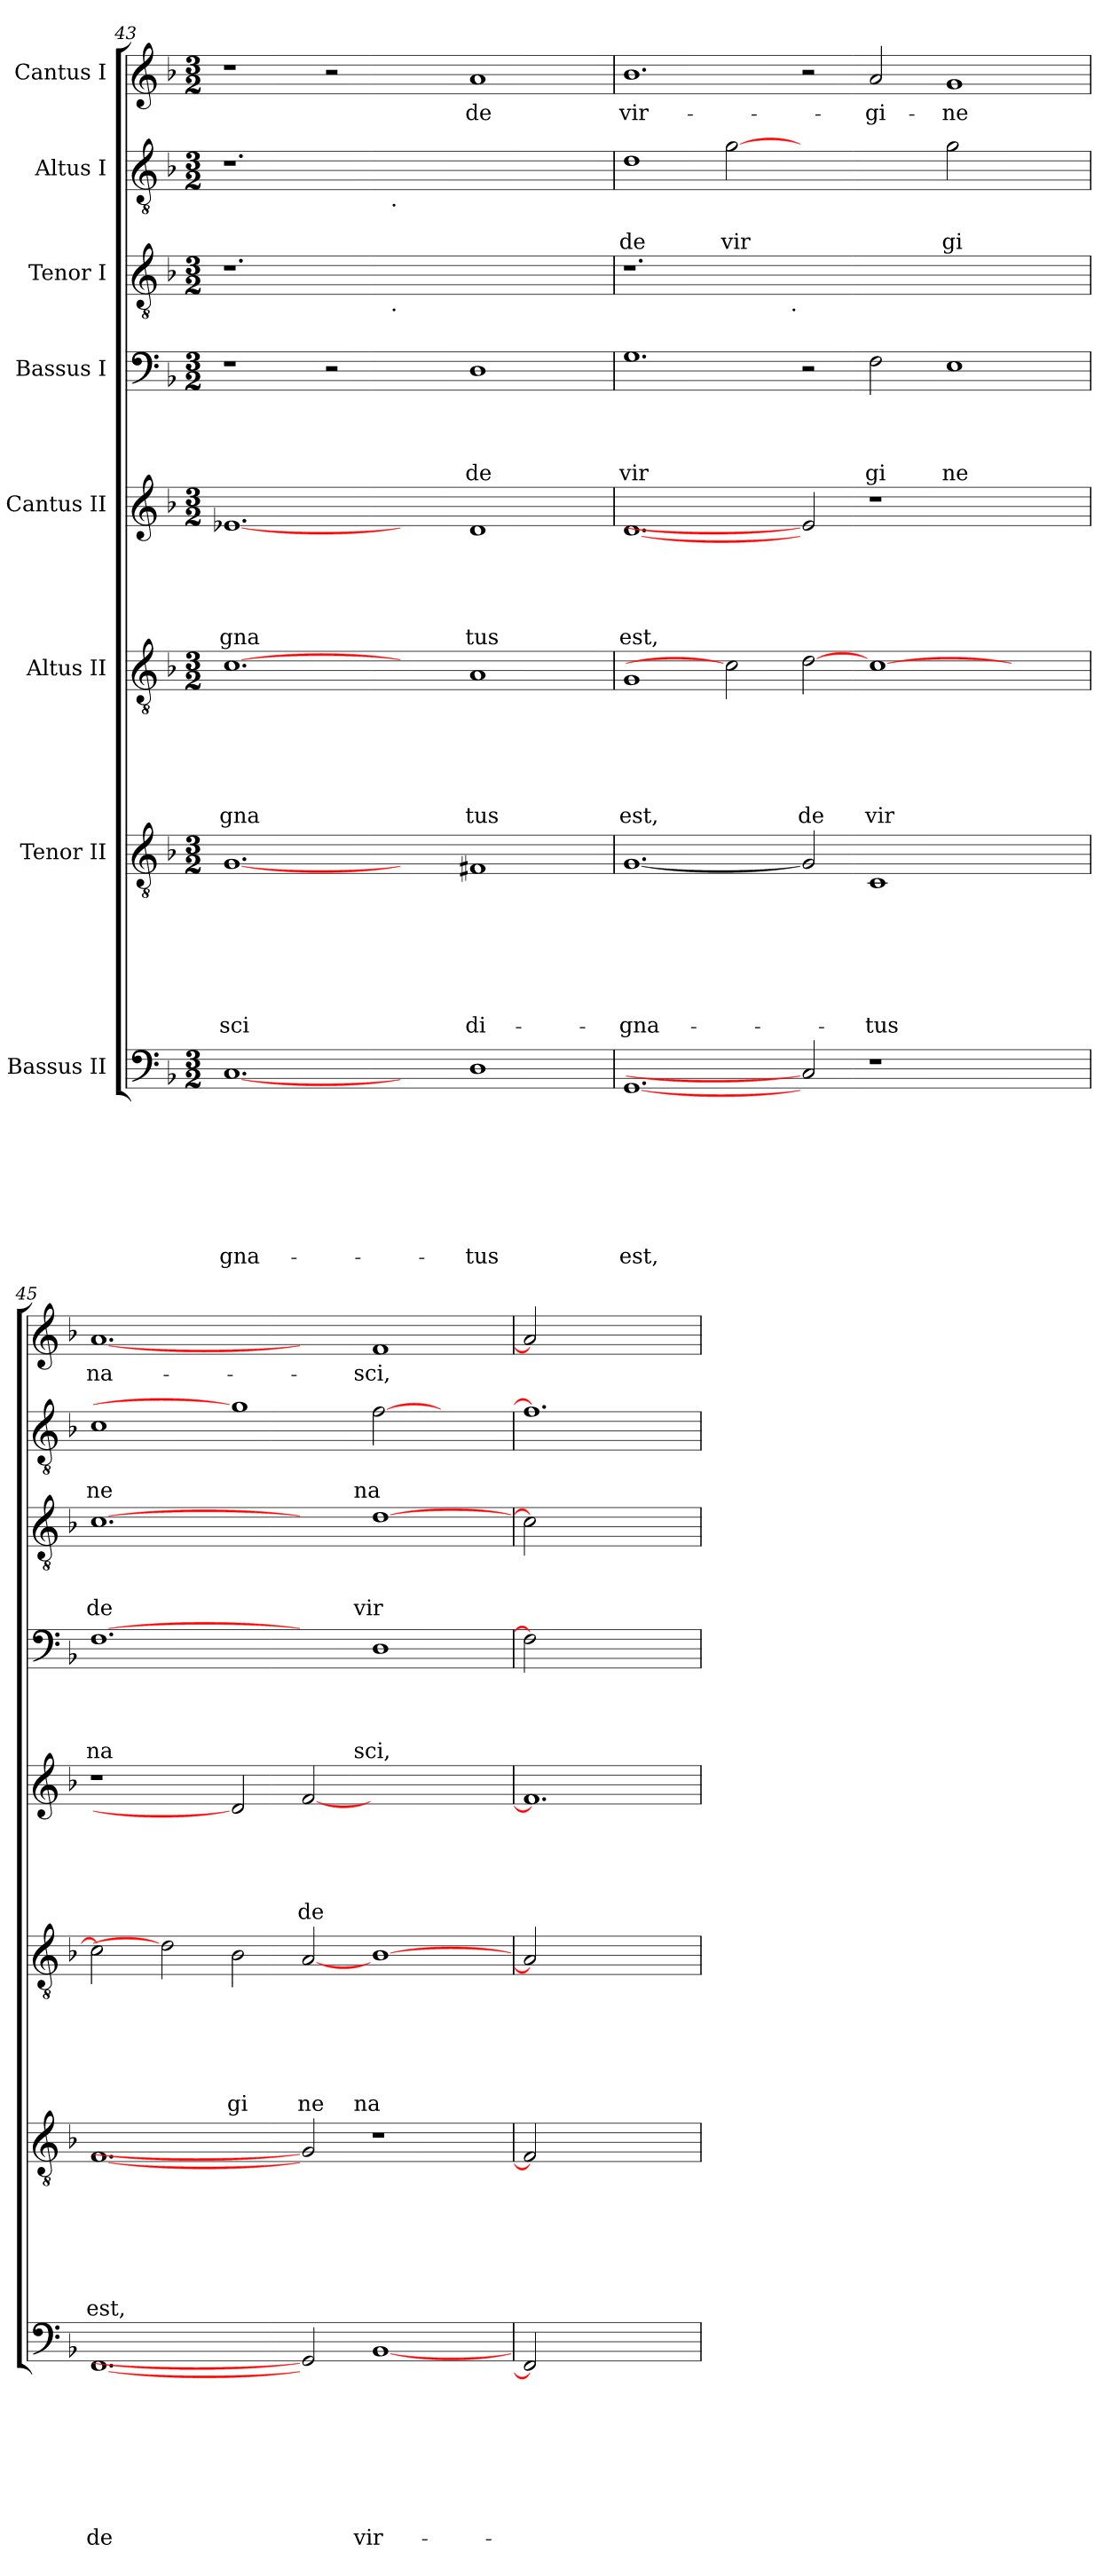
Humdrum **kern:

**kern	**text	**text	**text	**text	**text	**text	**text	**text	**kern	**text	**text	**text	**text	**text	**text	**text	**kern	**text	**text	**text	**text	**text	**text	**kern	**text	**text	**text	**text	**text	**kern	**text	**text	**text	**text	**kern	**text	**text	**text	**kern	**text	**text	**kern	**text
*part8	*part8	*part8	*part8	*part8	*part8	*part8	*part8	*part8	*part7	*part7	*part7	*part7	*part7	*part7	*part7	*part7	*part6	*part6	*part6	*part6	*part6	*part6	*part6	*part5	*part5	*part5	*part5	*part5	*part5	*part4	*part4	*part4	*part4	*part4	*part3	*part3	*part3	*part3	*part2	*part2	*part2	*part1	*part1
*staff8	*staff8	*staff8	*staff8	*staff8	*staff8	*staff8	*staff8	*staff8	*staff7	*staff7	*staff7	*staff7	*staff7	*staff7	*staff7	*staff7	*staff6	*staff6	*staff6	*staff6	*staff6	*staff6	*staff6	*staff5	*staff5	*staff5	*staff5	*staff5	*staff5	*staff4	*staff4	*staff4	*staff4	*staff4	*staff3	*staff3	*staff3	*staff3	*staff2	*staff2	*staff2	*staff1	*staff1
*I"Bassus II	*	*	*	*	*	*	*	*	*I"Tenor II	*	*	*	*	*	*	*	*I"Altus II	*	*	*	*	*	*	*I"Cantus II	*	*	*	*	*	*I"Bassus I	*	*	*	*	*I"Tenor I	*	*	*	*I"Altus I	*	*	*I"Cantus I	*
*clefF4	*	*	*	*	*	*	*	*	*clefGv2	*	*	*	*	*	*	*	*clefGv2	*	*	*	*	*	*	*clefG2	*	*	*	*	*	*clefF4	*	*	*	*	*clefGv2	*	*	*	*clefGv2	*	*	*clefG2	*
*k[b-]	*	*	*	*	*	*	*	*	*k[b-]	*	*	*	*	*	*	*	*k[b-]	*	*	*	*	*	*	*k[b-]	*	*	*	*	*	*k[b-]	*	*	*	*	*k[b-]	*	*	*	*k[b-]	*	*	*k[b-]	*
*F:	*	*	*	*	*	*	*	*	*F:	*	*	*	*	*	*	*	*F:	*	*	*	*	*	*	*F:	*	*	*	*	*	*F:	*	*	*	*	*F:	*	*	*	*F:	*	*	*F:	*
*M3/2	*	*	*	*	*	*	*	*	*M3/2	*	*	*	*	*	*	*	*M3/2	*	*	*	*	*	*	*M3/2	*	*	*	*	*	*M3/2	*	*	*	*	*M3/2	*	*	*	*M3/2	*	*	*M3/2	*
=43	=43	=43	=43	=43	=43	=43	=43	=43	=43	=43	=43	=43	=43	=43	=43	=43	=43	=43	=43	=43	=43	=43	=43	=43	=43	=43	=43	=43	=43	=43	=43	=43	=43	=43	=43	=43	=43	=43	=43	=43	=43	=43	=43
!	!	!	!	!	!	!	!	!LO:LY:b	!	!	!	!	!	!	!	!LO:LY:b	!	!	!	!	!	!	!LO:LY:b	!	!	!	!	!	!LO:LY:b	!	!	!	!	!	!	!	!	!	!	!	!	!	!
*	*	*	*	*	*	*	*	*	*	*	*	*	*	*	*	*	*	*	*	*	*	*	*	*	*	*	*	*	*	*	*	*	*	*	*^	*	*	*	*^	*	*	*	*
[1.C	.	.	.	.	.	.	.	-gna-	[1.G	.	.	.	.	.	.	-sci	[1.c	.	.	.	.	.	gna	[1.e-X	.	.	.	.	gna	1r	.	.	.	.	1.r	1ryy	.	.	.	1.r	1ryy	.	.	1r	.
.	.	.	.	.	.	.	.	.	.	.	.	.	.	.	.	.	.	.	.	.	.	.	.	.	.	.	.	.	.	2r	.	.	.	.	.	4...ryy	.	.	.	.	4...ryy	.	.	2r	.
!	!	!	!	!	!	!	!	!	!	!	!	!	!	!	!	!	!	!	!	!	!	!	!	!	!	!	!	!	!	!	!	!	!	!	!	!	!	!	!	!	!LO:TX:b:t=.	!	!	!	!
!	!	!	!	!	!	!	!	!	!	!	!	!	!	!	!	!	!	!	!	!	!	!	!	!	!	!	!	!	!	!	!	!	!	!	!	!LO:TX:b:t=.	!	!	!	!	!	!	!	!	!
.	.	.	.	.	.	.	.	.	.	.	.	.	.	.	.	.	.	.	.	.	.	.	.	.	.	.	.	.	.	.	.	.	.	.	.	1ryy	.	.	.	.	1ryy	.	.	.	.
2ryy	.	.	.	.	.	.	.	.	2ryy	.	.	.	.	.	.	.	2ryy	.	.	.	.	.	.	2ryy	.	.	.	.	.	2ryy	.	.	.	.	1.ryy	.	.	.	.	1.ryy	.	.	.	2ryy	.
!	!	!	!	!	!	!	!	!LO:LY:b	!	!	!	!	!	!	!	!LO:LY:b	!	!	!	!	!	!	!LO:LY:b	!	!	!	!	!	!LO:LY:b	!	!	!	!	!LO:LY:b	!	!	!	!	!	!	!	!	!	!	!LO:LY:b
1D	.	.	.	.	.	.	.	-tus	1F#X	.	.	.	.	.	.	di-	1A	.	.	.	.	.	tus	1d	.	.	.	.	tus	1D	.	.	.	de	.	.	.	.	.	.	.	.	.	1a	de
.	.	.	.	.	.	.	.	.	.	.	.	.	.	.	.	.	.	.	.	.	.	.	.	.	.	.	.	.	.	.	.	.	.	.	.	2ryy	.	.	.	.	2ryy	.	.	.	.
.	.	.	.	.	.	.	.	.	.	.	.	.	.	.	.	.	.	.	.	.	.	.	.	.	.	.	.	.	.	.	.	.	.	.	.	32ryy	.	.	.	.	32ryy	.	.	.	.
=44	=44	=44	=44	=44	=44	=44	=44	=44	=44	=44	=44	=44	=44	=44	=44	=44	=44	=44	=44	=44	=44	=44	=44	=44	=44	=44	=44	=44	=44	=44	=44	=44	=44	=44	=44	=44	=44	=44	=44	=44	=44	=44	=44	=44	=44
!	!	!	!	!	!	!	!	!LO:LY:b	!	!	!	!	!	!	!	!LO:LY:b	!	!	!	!	!	!	!LO:LY:b	!	!	!	!	!	!LO:LY:b	!	!	!	!	!LO:LY:b	!	!	!	!	!	!	!	!	!LO:LY:b	!	!LO:LY:b
*	*	*	*	*	*	*	*	*	*	*	*	*	*	*	*	*	*	*	*	*	*	*	*	*	*	*	*	*	*	*	*	*	*	*	*	*	*	*	*	*v	*v	*	*	*	*
[1.GG	.	.	.	.	.	.	.	est,	[1.G	.	.	.	.	.	.	-gna-	1G	.	.	.	.	.	est,	[1.d	.	.	.	.	est,	1.G	.	.	.	vir	1.r	1ryy	.	.	.	1d	.	de	1.b-	vir-
!	!	!	!	!	!	!	!	!	!	!	!	!	!	!	!	!	!	!	!	!	!	!	!	!	!	!	!	!	!	!	!	!	!	!	!	!	!	!	!	!	!	!LO:LY:b	!	!
.	.	.	.	.	.	.	.	.	.	.	.	.	.	.	.	.	2c]	.	.	.	.	.	.	.	.	.	.	.	.	.	.	.	.	.	.	4...ryy	.	.	.	[2g	.	vir	.	.
!	!	!	!	!	!	!	!	!	!	!	!	!	!	!	!	!	!	!	!	!	!	!	!	!	!	!	!	!	!	!	!	!	!	!	!	!LO:TX:b:t=.	!	!	!	!	!	!	!	!
.	.	.	.	.	.	.	.	.	.	.	.	.	.	.	.	.	.	.	.	.	.	.	.	.	.	.	.	.	.	.	.	.	.	.	.	1ryy	.	.	.	.	.	.	.	.
!	!	!	!	!	!	!	!	!	!	!	!	!	!	!	!	!	!	!	!	!	!	!	!LO:LY:b	!	!	!	!	!	!	!	!	!	!	!	!	!	!	!	!	!	!	!	!	!
2C]	.	.	.	.	.	.	.	.	2G]	.	.	.	.	.	.	.	[2d	.	.	.	.	.	de	2e-]	.	.	.	.	.	2r	.	.	.	.	0ryy	.	.	.	.	1ryy	.	.	2r	.
!	!	!	!	!	!	!	!	!	!	!	!	!	!	!	!	!LO:LY:b	!	!	!	!	!	!	!LO:LY:b	!	!	!	!	!	!	!	!	!	!	!LO:LY:b	!	!	!	!	!	!	!	!	!	!LO:LY:b
1r	.	.	.	.	.	.	.	.	1C	.	.	.	.	.	.	-tus	[>1c	.	.	.	.	.	vir	1r	.	.	.	.	.	2F\	.	.	.	gi	.	.	.	.	.	.	.	.	2a/	-gi-
.	.	.	.	.	.	.	.	.	.	.	.	.	.	.	.	.	.	.	.	.	.	.	.	.	.	.	.	.	.	.	.	.	.	.	.	1ryy	.	.	.	.	.	.	.	.
!	!	!	!	!	!	!	!	!	!	!	!	!	!	!	!	!	!	!	!	!	!	!	!	!	!	!	!	!	!	!	!	!	!	!LO:LY:b	!	!	!	!	!	!	!	!LO:LY:b	!	!LO:LY:b
.	.	.	.	.	.	.	.	.	.	.	.	.	.	.	.	.	.	.	.	.	.	.	.	.	.	.	.	.	.	1E	.	.	.	ne	.	.	.	.	.	2g\	.	gi	1g	-ne
2ryy	.	.	.	.	.	.	.	.	2ryy	.	.	.	.	.	.	.	2ryy	.	.	.	.	.	.	2ryy	.	.	.	.	.	.	.	.	.	.	.	.	.	.	.	2ryy	.	.	.	.
.	.	.	.	.	.	.	.	.	.	.	.	.	.	.	.	.	.	.	.	.	.	.	.	.	.	.	.	.	.	.	.	.	.	.	.	32ryy	.	.	.	.	.	.	.	.
=45	=45	=45	=45	=45	=45	=45	=45	=45	=45	=45	=45	=45	=45	=45	=45	=45	=45	=45	=45	=45	=45	=45	=45	=45	=45	=45	=45	=45	=45	=45	=45	=45	=45	=45	=45	=45	=45	=45	=45	=45	=45	=45	=45	=45
!	!	!	!	!	!	!	!	!LO:LY:b	!	!	!	!	!	!	!	!LO:LY:b	!	!	!	!	!	!	!	!	!	!	!	!	!	!	!	!	!	!LO:LY:b	!	!	!	!	!LO:LY:b	!	!	!LO:LY:b	!	!LO:LY:b
*	*	*	*	*	*	*	*	*	*	*	*	*	*	*	*	*	*	*	*	*	*	*	*	*	*	*	*	*	*	*	*	*	*	*	*v	*v	*	*	*	*	*	*	*	*
[1.FF	.	.	.	.	.	.	.	de	[1.F	.	.	.	.	.	.	est,	2c\]	.	.	.	.	.	.	1r	.	.	.	.	.	[1.F	.	.	.	na	[1.c	.	.	de	1c	.	ne	[1.a	na-
.	.	.	.	.	.	.	.	.	.	.	.	.	.	.	.	.	2d]	.	.	.	.	.	.	.	.	.	.	.	.	.	.	.	.	.	.	.	.	.	.	.	.	.	.
!	!	!	!	!	!	!	!	!	!	!	!	!	!	!	!	!	!	!	!	!	!	!	!LO:LY:b	!	!	!	!	!	!	!	!	!	!	!	!	!	!	!	!	!	!	!	!
.	.	.	.	.	.	.	.	.	.	.	.	.	.	.	.	.	2B-\	.	.	.	.	.	gi	2d]	.	.	.	.	.	.	.	.	.	.	.	.	.	.	1g]	.	.	.	.
!	!	!	!	!	!	!	!	!	!	!	!	!	!	!	!	!	!	!	!	!	!	!	!LO:LY:b	!	!	!	!	!	!LO:LY:b	!	!	!	!	!	!	!	!	!	!	!	!	!	!
2GG]	.	.	.	.	.	.	.	.	2G]	.	.	.	.	.	.	.	[2A	.	.	.	.	.	ne	[2f	.	.	.	.	de	2ryy	.	.	.	.	2ryy	.	.	.	.	.	.	2ryy	.
!	!	!	!	!	!	!	!	!LO:LY:b	!	!	!	!	!	!	!	!	!	!	!	!	!	!	!LO:LY:b	!	!	!	!	!	!	!	!	!	!	!LO:LY:b	!	!	!	!LO:LY:b	!	!	!LO:LY:b	!	!LO:LY:b
[<1BB-	.	.	.	.	.	.	.	vir-	1r	.	.	.	.	.	.	.	[>1B-	.	.	.	.	.	na	1ryy	.	.	.	.	.	1D	.	.	.	sci,	[>1d	.	.	vir	[2f	.	na	1f	-sci,
.	.	.	.	.	.	.	.	.	.	.	.	.	.	.	.	.	.	.	.	.	.	.	.	.	.	.	.	.	.	.	.	.	.	.	.	.	.	.	2ryy	.	.	.	.
=46	=46	=46	=46	=46	=46	=46	=46	=46	=46	=46	=46	=46	=46	=46	=46	=46	=46	=46	=46	=46	=46	=46	=46	=46	=46	=46	=46	=46	=46	=46	=46	=46	=46	=46	=46	=46	=46	=46	=46	=46	=46	=46	=46
2FF]	.	.	.	.	.	.	.	.	2F]	.	.	.	.	.	.	.	2A]	.	.	.	.	.	.	1.f]	.	.	.	.	.	2F]	.	.	.	.	2c]	.	.	.	1.f]	.	.	2a]	.
1ryy	.	.	.	.	.	.	.	.	1ryy	.	.	.	.	.	.	.	1ryy	.	.	.	.	.	.	.	.	.	.	.	.	1ryy	.	.	.	.	1ryy	.	.	.	.	.	.	1ryy	.
=	=	=	=	=	=	=	=	=	=	=	=	=	=	=	=	=	=	=	=	=	=	=	=	=	=	=	=	=	=	=	=	=	=	=	=	=	=	=	=	=	=	=	=
*-	*-	*-	*-	*-	*-	*-	*-	*-	*-	*-	*-	*-	*-	*-	*-	*-	*-	*-	*-	*-	*-	*-	*-	*-	*-	*-	*-	*-	*-	*-	*-	*-	*-	*-	*-	*-	*-	*-	*-	*-	*-	*-	*-
